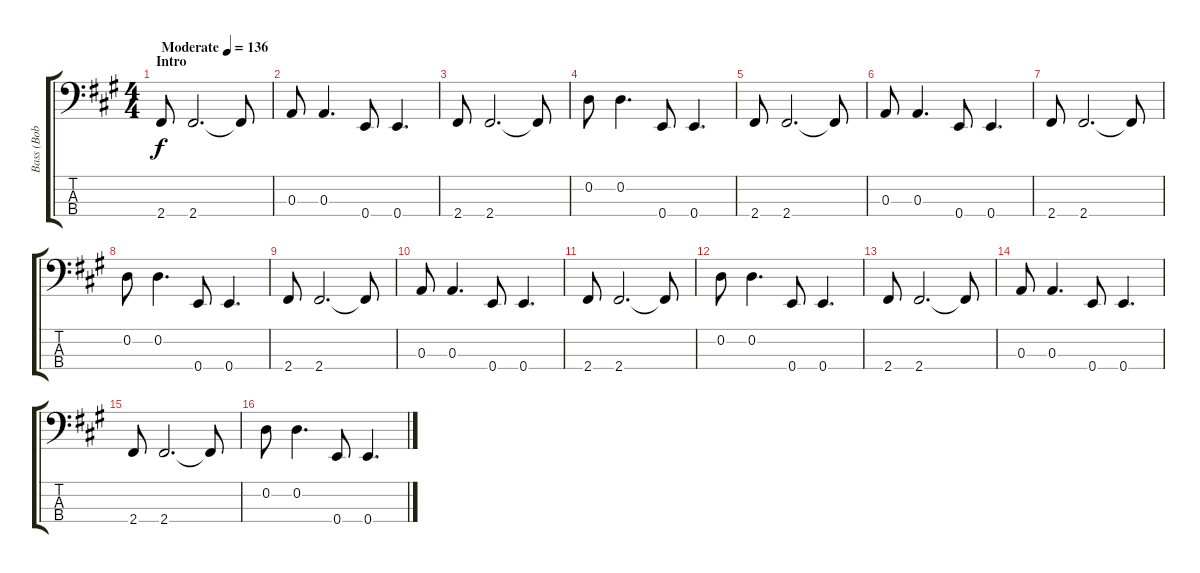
\track ("Bass (Bob Daisley)" "Bass (Bob ") {instrument electricbassfinger}
\staff {score tabs}
\tuning (G2 D2 A1 E1) {hide}
\ts (4 4)
\section ("" "Intro")
\tempo (136 "Moderate")
\clef f4
\ks a
2.4.8{dy f instrument electricbassfinger} 2.4.2{d} 2.4{t}.8 |
0.3.8 0.3.4{d} 0.4.8 0.4.4{d} |
2.4.8 2.4.2{d} 2.4{t}.8 |
0.2.8 0.2.4{d} 0.4.8 0.4.4{d} |
2.4.8 2.4.2{d} 2.4{t}.8 |
0.3.8 0.3.4{d} 0.4.8 0.4.4{d} |
2.4.8 2.4.2{d} 2.4{t}.8 |
0.2.8 0.2.4{d} 0.4.8 0.4.4{d} |
2.4.8 2.4.2{d} 2.4{t}.8 |
0.3.8 0.3.4{d} 0.4.8 0.4.4{d} |
2.4.8 2.4.2{d} 2.4{t}.8 |
0.2.8 0.2.4{d} 0.4.8 0.4.4{d} |
2.4.8 2.4.2{d} 2.4{t}.8 |
0.3.8 0.3.4{d} 0.4.8 0.4.4{d} |
2.4.8 2.4.2{d} 2.4{t}.8 |
0.2.8 0.2.4{d} 0.4.8 0.4.4{d}
